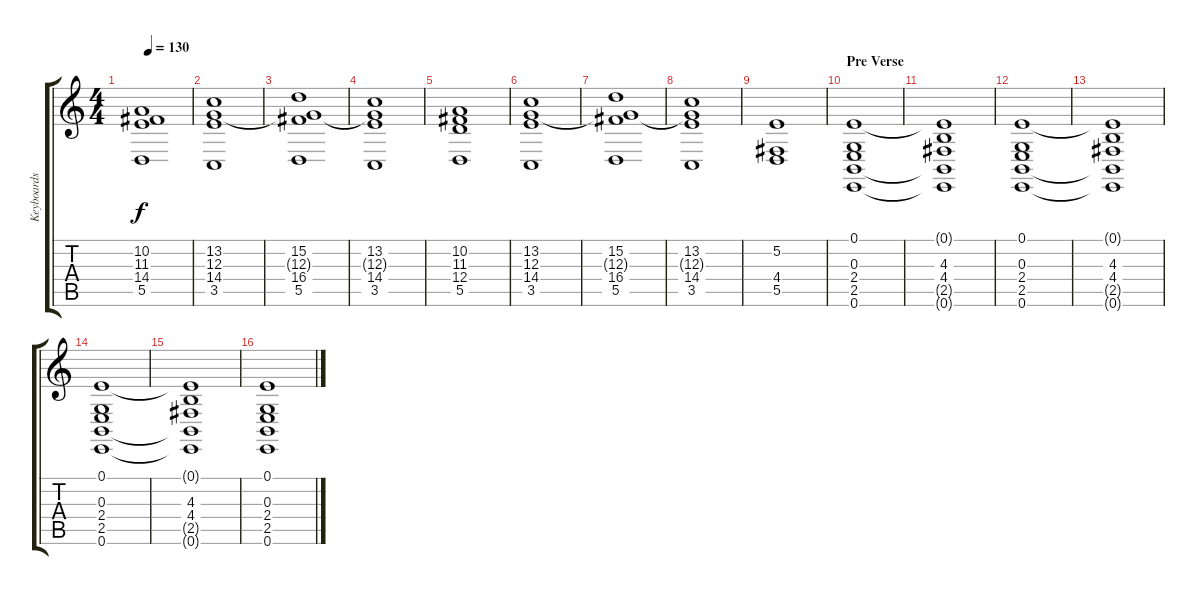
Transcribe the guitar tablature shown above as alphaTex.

\track ("Keyboards (Choir Aahs)" "Keyboards ") {instrument choiraahs}
\staff {score tabs}
\tuning (E4 B3 G3 D3 A2 E2) {hide}
\ts (4 4)
\tempo 130
\clef g2
\ks c
(10.2 11.3 14.4 5.5).1{dy f} |
(13.2 12.3 14.4 3.5).1{volume 9} |
(15.2 12.3{t} 16.4 5.5).1 |
(13.2 12.3{t} 14.4 3.5).1 |
(10.2 11.3 12.4 5.5).1 |
(13.2 12.3 14.4 3.5).1 |
(15.2 12.3{t} 16.4 5.5).1 |
(13.2 12.3{t} 14.4 3.5).1 |
(5.2 4.4 5.5).1 |
\section ("" "Pre Verse")
(0.1 0.3 2.4 2.5 0.6).1 |
(0.1{t} 4.3 4.4 2.5{t} 0.6{t}).1 |
(0.1 0.3 2.4 2.5 0.6).1 |
(0.1{t} 4.3 4.4 2.5{t} 0.6{t}).1 |
(0.1 0.3 2.4 2.5 0.6).1 |
(0.1{t} 4.3 4.4 2.5{t} 0.6{t}).1 |
(0.1 0.3 2.4 2.5 0.6).1
